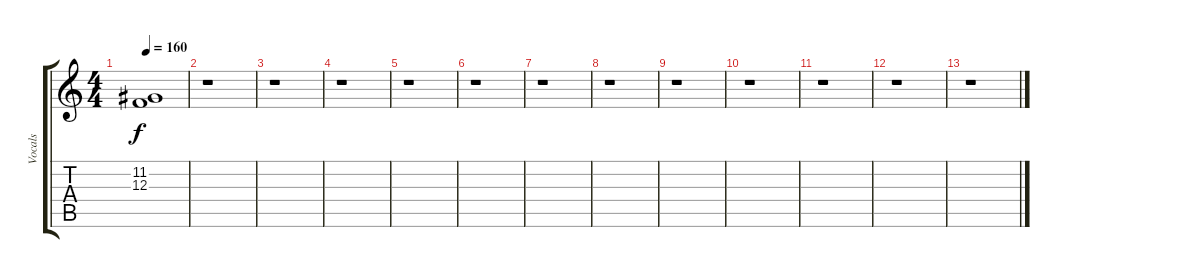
\track ("Vocals" "Vocals") {instrument cello}
\staff {score tabs}
\tuning (D4 A3 F3 C3 G2 C2) {hide}
\ts (4 4)
\tempo 160
\clef g2
\ks c
(11.2{t} 12.3{t}).1{dy f} |
r.1 |
r.1 |
r.1 |
r.1 |
r.1 |
r.1 |
r.1 |
r.1 |
r.1 |
r.1 |
r.1 |
r.1
